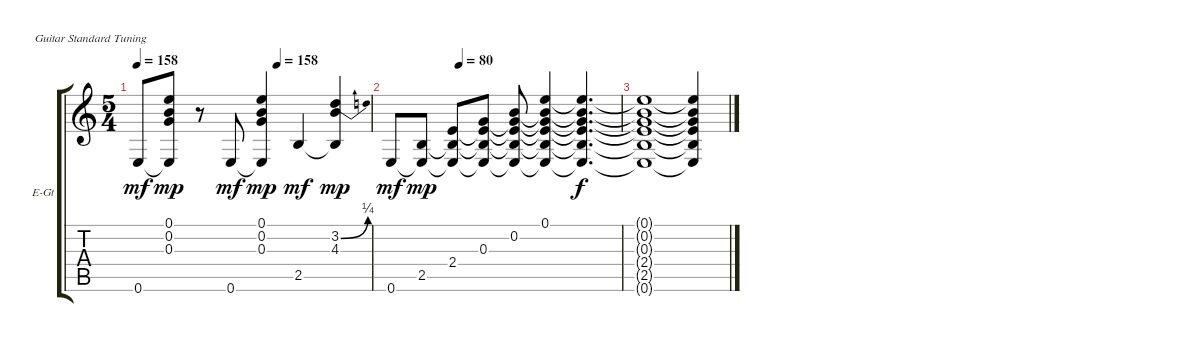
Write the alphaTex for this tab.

\bracketExtendMode groupsimilarinstruments
\firstSystemTrackNameOrientation horizontal
\otherSystemsTrackNameOrientation horizontal
\track ("Chet Atkins" "E-Gt") {instrument electricguitarjazz}
\staff {score tabs}
\tuning (E4 B3 G3 D3 A2 E2)
\ts (5 4)
\tempo 158
\tempo (158 0.6)
\clef g2
\ks c
0.6.8{dy mf} (0.1 0.2 0.3 0.6{t}).8{dy mp} r.8 0.6.8{dy mf} (0.1 0.2 0.3 0.6{t}).4{dy mp} 2.5.4{dy mf} (3.2{be (bend 0 0 60 1)} 4.3 2.5{t}).4{dy mp} |
\tempo (80 0.3)
0.6.8{dy mf} (2.5 0.6{t}).8{dy mp} (2.4 2.5{t} 0.6{t}).8 (0.3 2.4{t} 2.5{t} 0.6{t}).8 (0.2 0.3{t} 2.4{t} 2.5{t} 0.6{t}).8 (0.1 0.2{t} 0.3{t} 2.4{t} 2.5{t} 0.6{t}).4 (0.1{t} 0.2{t} 0.3{t} 2.4{t} 2.5{t} 0.6{t}).4{d dy f} |
(0.1{t} 0.2{t} 0.3{t} 2.4{t} 2.5{t} 0.6{t}).1 (0.1{t} 0.2{t} 0.3{t} 2.4{t} 2.5{t} 0.6{t}).4
